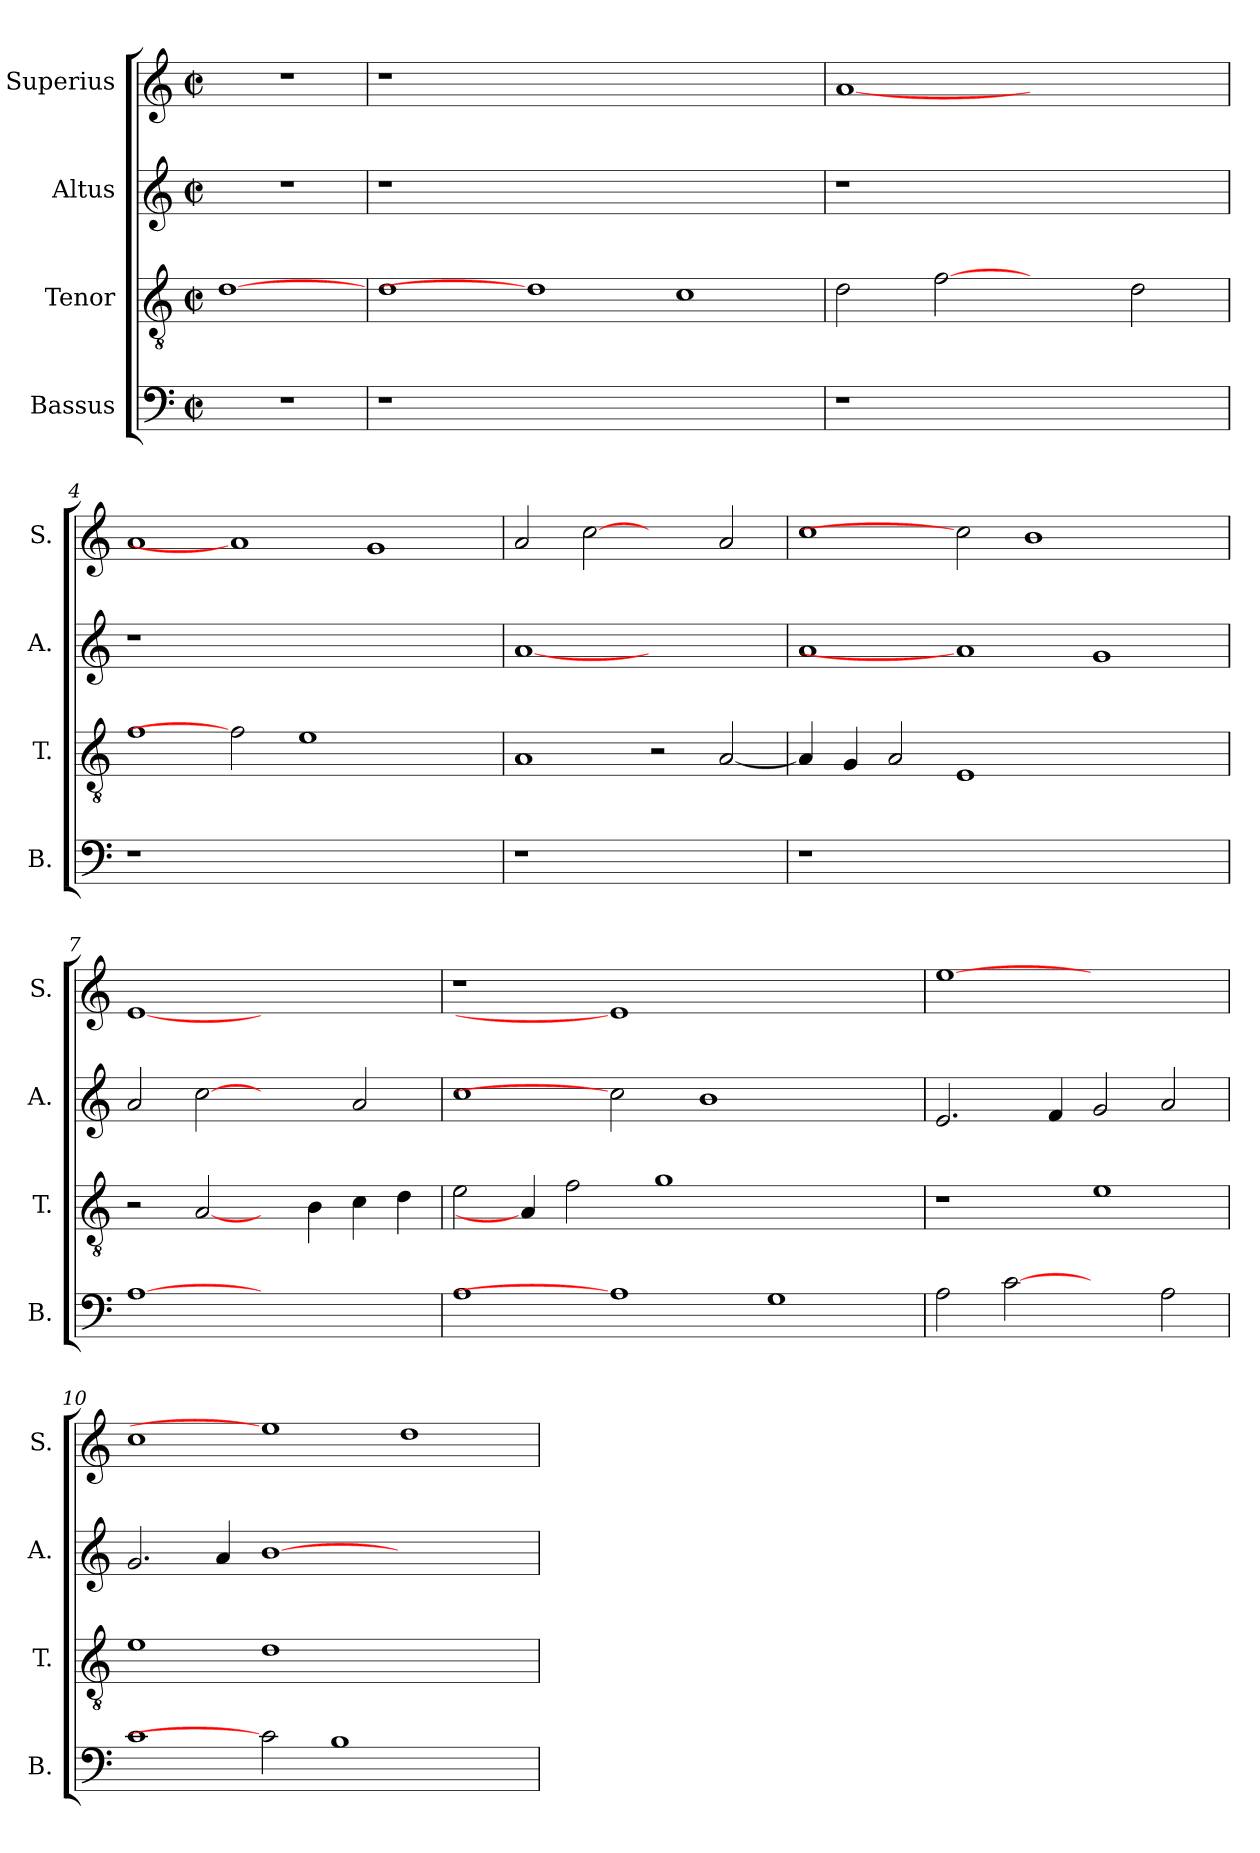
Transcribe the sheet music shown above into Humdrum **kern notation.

**kern	**kern	**kern	**kern
*part4	*part3	*part2	*part1
*staff4	*staff3	*staff2	*staff1
*I"Bassus	*I"Tenor	*I"Altus	*I"Superius
*I'B.	*I'T.	*I'A.	*I'S.
!!LO:PB:g=z
*clefF4	*clefGv2	*clefG2	*clefG2
*	*ITrd7c12	*	*
*k[]	*k[]	*k[]	*k[]
*C:	*C:	*C:	*C:
*M2/2	*M2/2	*M2/2	*M2/2
*met(c|)	*met(c|)	*met(c|)	*met(c|)
=1	=1	=1	=1
!LO:N:vis=1	!	!LO:N:vis=1	!LO:N:vis=1
1r	[1Di	1r	1r
=2	=2	=2	=2
!LO:N:vis=1	!	!LO:N:vis=1	!LO:N:vis=1
1r	1Di	1r	1r
0ryy	1Di]	0ryy	0ryy
.	1Ci	.	.
=3	=3	=3	=3
!LO:N:vis=1	!	!LO:N:vis=1	!
1r	2Di\	1r	[1ai
.	[2Fi	.	.
1ryy	2ryy	1ryy	1ryy
.	2Di\	.	.
=4	=4	=4	=4
!LO:N:vis=1	!	!LO:N:vis=1	!
1r	1Fi	1r	1ai
0ryy	2Fi]	0ryy	1ai]
.	1Ei	.	.
.	.	.	1gi
.	2ryy	.	.
=5	=5	=5	=5
!LO:N:vis=1	!	!	!
1r	1AAi	[1ai	2ai/
.	.	.	[2cci
1ryy	2r	1ryy	2ryy
.	[<2AAi/	.	2ai/
=6	=6	=6	=6
!LO:N:vis=1	!	!	!
1r	4AAi/]	1ai	1cci
.	4GGi/	.	.
.	2AAi/	.	.
0ryy	1EEi	1ai]	2cci]
.	.	.	1bi
.	1ryy	1gi	.
.	.	.	2ryy
!!LO:LB:g=z
=7	=7	=7	=7
[1Ai	2r	2ai/	[1ei
.	[2AAi/	[2cci	.
1ryy	4ryy	2ryy	1ryy
.	4BBi\	.	.
.	4Ci\	2ai/	.
.	4Di\	.	.
=8	=8	=8	=8
!	!	!	!LO:N:vis=1
1Ai	2Ei\	1cci	1r
.	4AAi/]	.	.
.	2Fi\	.	.
1Ai]	.	2cci]	1ei]
.	1Gi	.	.
.	.	1bi	.
1Gi	.	.	1ryy
.	2.ryy	.	.
.	.	2ryy	.
=9	=9	=9	=9
2Ai\	1r	2.ei/	[1eei
[2ci	.	.	.
.	.	4fi/	.
2ryy	1Ei	2gi/	1ryy
2Ai\	.	2ai/	.
=10	=10	=10	=10
1ci	1Ei	2.gi/	1cci
.	.	4ai/	.
2ci]	1Di	[>1bi	1eei]
1Bi	.	.	.
.	1ryy	1ryy	1ddi
2ryy	.	.	.
=	=	=	=
*-	*-	*-	*-
